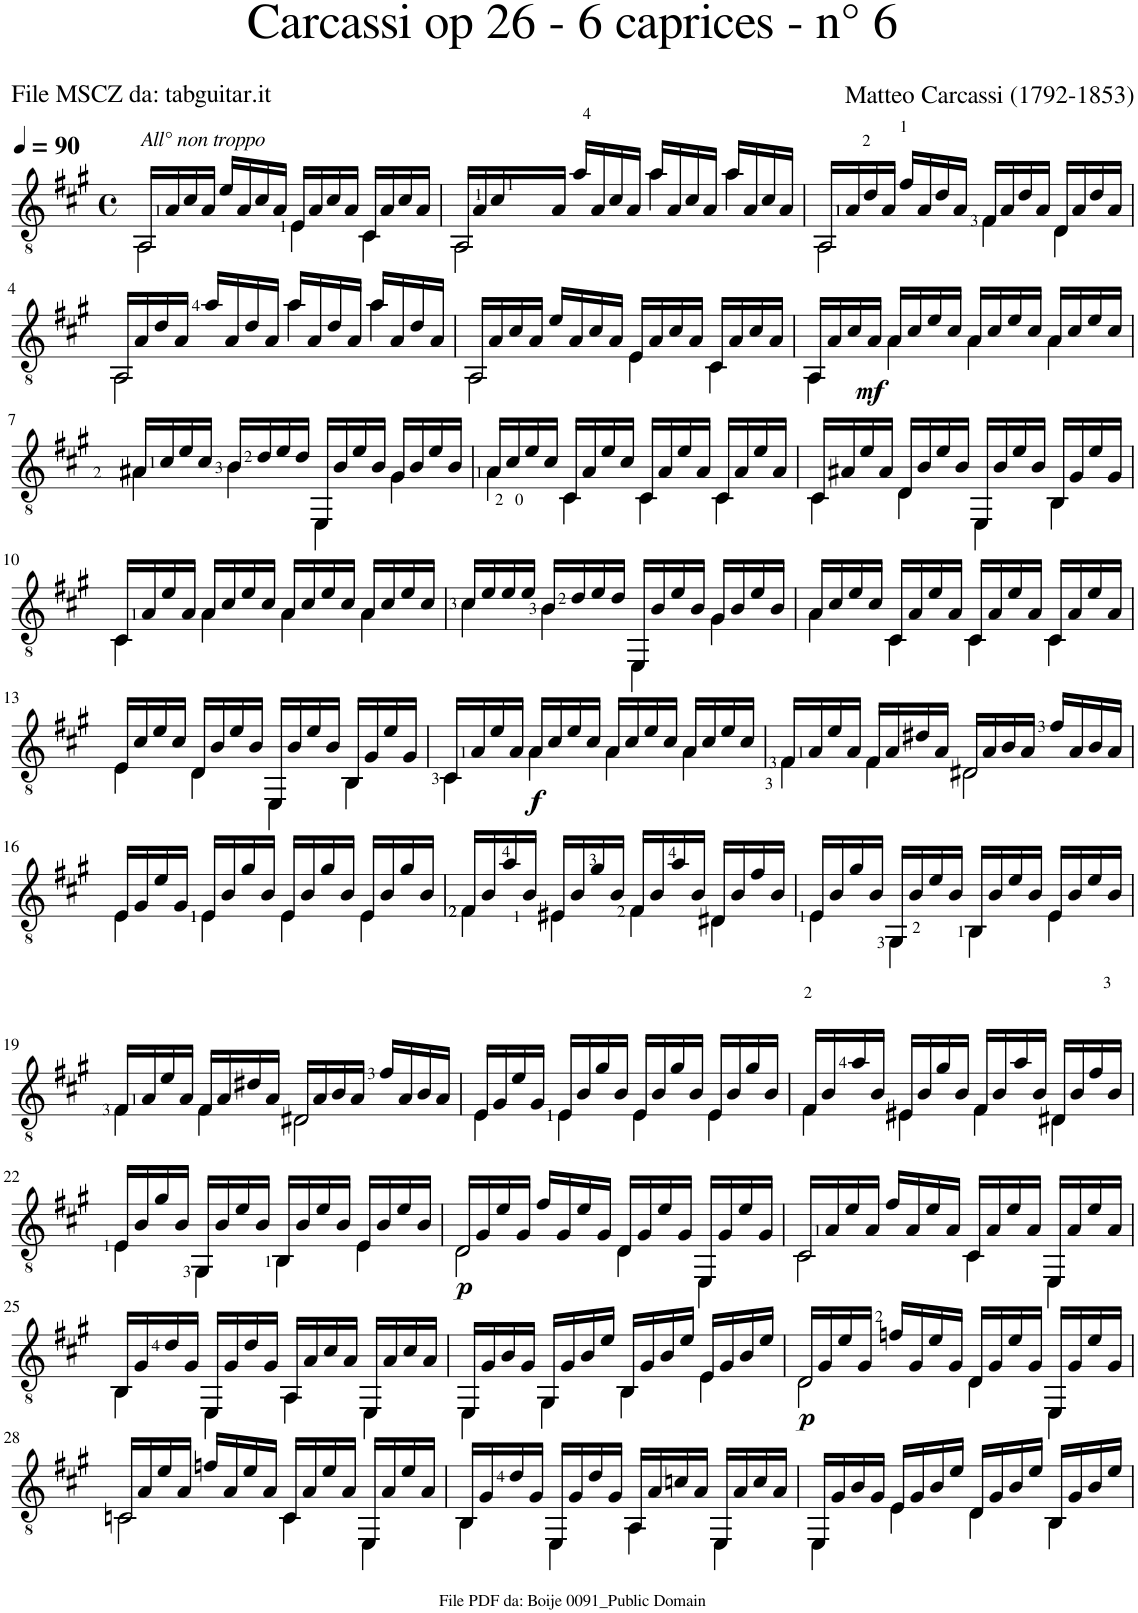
**kern	**dynam
*part1	*part1
*staff1	*staff1
*I"Guitar	*
*I'Guit.	*
*clefGv2	*
*k[f#c#g#]	*
*M4/4	*
*met(c)	*
*MM90	*
=1	=1
!LO:TX:a:i:t=All° non troppo	!
!LO:N:head=open	!
*^	*
16AA/LL	2AA\	.
16A/	.	.
16c#/	.	.
16A/JJ	.	.
16e/LL	.	.
16A/	.	.
16c#/	.	.
16A/JJ	.	.
16E/LL	4E\	.
16A/	.	.
16c#/	.	.
16A/JJ	.	.
16C#/LL	4C#\	.
16A/	.	.
16c#/	.	.
16A/JJ	.	.
=2	=2	=2
!LO:N:head=open	!	!
16AA/LL	2AA\	.
16A/	.	.
16c#/	.	.
16A/JJ	.	.
16a/LL	.	.
16A/	.	.
16c#/	.	.
16A/JJ	.	.
16a/LL	4a\	.
16A/	.	.
16c#/	.	.
16A/JJ	.	.
16a/LL	4a\	.
16A/	.	.
16c#/	.	.
16A/JJ	.	.
=3	=3	=3
!LO:N:head=open	!	!
16AA/LL	2AA\	.
16A/	.	.
16d/	.	.
16A/JJ	.	.
16f#/LL	.	.
16A/	.	.
16d/	.	.
16A/JJ	.	.
16F#/LL	4F#\	.
16A/	.	.
16d/	.	.
16A/JJ	.	.
16D/LL	4D\	.
16A/	.	.
16d/	.	.
16A/JJ	.	.
!!LO:LB:g=z	!!
=4	=4	=4
!LO:N:head=open	!	!
16AA/LL	2AA\	.
16A/	.	.
16d/	.	.
16A/JJ	.	.
16a/LL	.	.
16A/	.	.
16d/	.	.
16A/JJ	.	.
16a/LL	4a\	.
16A/	.	.
16d/	.	.
16A/JJ	.	.
16a/LL	4a\	.
16A/	.	.
16d/	.	.
16A/JJ	.	.
=5	=5	=5
!LO:N:head=open	!	!
16AA/LL	2AA\	.
16A/	.	.
16c#/	.	.
16A/JJ	.	.
16e/LL	.	.
16A/	.	.
16c#/	.	.
16A/JJ	.	.
16E/LL	4E\	.
16A/	.	.
16c#/	.	.
16A/JJ	.	.
16C#/LL	4C#\	.
16A/	.	.
16c#/	.	.
16A/JJ	.	.
=6	=6	=6
16AA/LL	4AA\	.
16A/	.	.
16c#/	.	.
!	!	!LO:DY:b
16A/JJ	.	mf
16A/LL	4A\	.
16c#/	.	.
16e/	.	.
16c#/JJ	.	.
16A/LL	4A\	.
16c#/	.	.
16e/	.	.
16c#/JJ	.	.
16A/LL	4A\	.
16c#/	.	.
16e/	.	.
16c#/JJ	.	.
!!LO:LB:g=z	!!
=7	=7	=7
16A#X/LL	4A#\	.
16c#/	.	.
16e/	.	.
16c#/JJ	.	.
16B/LL	4B\	.
16d/	.	.
16e/	.	.
16d/JJ	.	.
16EE/LL	4EE\	.
16B/	.	.
16e/	.	.
16B/JJ	.	.
16G#/LL	4G#\	.
16B/	.	.
16e/	.	.
16B/JJ	.	.
=8	=8	=8
16A/LL	4A\	.
16c#/	.	.
16e/	.	.
16c#/JJ	.	.
16C#/LL	4C#\	.
16A/	.	.
16e/	.	.
16c#/JJ	.	.
16C#/LL	4C#\	.
16A/	.	.
16e/	.	.
16A/JJ	.	.
16C#/LL	4C#\	.
16A/	.	.
16e/	.	.
16A/JJ	.	.
=9	=9	=9
16C#/LL	4C#\	.
16A#X/	.	.
16e/	.	.
16A#/JJ	.	.
16D/LL	4D\	.
16B/	.	.
16e/	.	.
16B/JJ	.	.
16EE/LL	4EE\	.
16B/	.	.
16e/	.	.
16B/JJ	.	.
16BB/LL	4BB\	.
16G#/	.	.
16e/	.	.
16G#/JJ	.	.
!!LO:LB:g=z	!!
=10	=10	=10
16C#/LL	4C#\	.
16A/	.	.
16e/	.	.
16A/JJ	.	.
16A/LL	4A\	.
16c#/	.	.
16e/	.	.
16c#/JJ	.	.
16A/LL	4A\	.
16c#/	.	.
16e/	.	.
16c#/JJ	.	.
16A/LL	4A\	.
16c#/	.	.
16e/	.	.
16c#/JJ	.	.
=11	=11	=11
16c#/LL	4c#\	.
16e/	.	.
16e/	.	.
16e/JJ	.	.
16B/LL	4B\	.
16d/	.	.
16e/	.	.
16d/JJ	.	.
16EE/LL	4EE\	.
16B/	.	.
16e/	.	.
16B/JJ	.	.
16G#/LL	4G#\	.
16B/	.	.
16e/	.	.
16B/JJ	.	.
=12	=12	=12
16A/LL	4A\	.
16c#/	.	.
16e/	.	.
16c#/JJ	.	.
16C#/LL	4C#\	.
16A/	.	.
16e/	.	.
16A/JJ	.	.
16C#/LL	4C#\	.
16A/	.	.
16e/	.	.
16A/JJ	.	.
16C#/LL	4C#\	.
16A/	.	.
16e/	.	.
16A/JJ	.	.
!!LO:LB:g=z	!!
=13	=13	=13
16E/LL	4E\	.
16c#/	.	.
16e/	.	.
16c#/JJ	.	.
16D/LL	4D\	.
16B/	.	.
16e/	.	.
16B/JJ	.	.
16EE/LL	4EE\	.
16B/	.	.
16e/	.	.
16B/JJ	.	.
16BB/LL	4BB\	.
16G#/	.	.
16e/	.	.
16G#/JJ	.	.
=14	=14	=14
16C#/LL	4C#\	.
16A/	.	.
16e/	.	.
16A/JJ	.	.
!	!	!LO:DY:b
16A/LL	4A\	f
16c#/	.	.
16e/	.	.
16c#/JJ	.	.
16A/LL	4A\	.
16c#/	.	.
16e/	.	.
16c#/JJ	.	.
16A/LL	4A\	.
16c#/	.	.
16e/	.	.
16c#/JJ	.	.
=15	=15	=15
16F#/LL	4F#\	.
16A/	.	.
16e/	.	.
16A/JJ	.	.
16F#/LL	4F#\	.
16A/	.	.
16d#X/	.	.
16A/JJ	.	.
!LO:N:head=open	!	!
16D#X/LL	2D#\	.
16A/	.	.
16B/	.	.
16A/JJ	.	.
16f#/LL	.	.
16A/	.	.
16B/	.	.
16A/JJ	.	.
!!LO:LB:g=z	!!
=16	=16	=16
16E/LL	4E\	.
16G#/	.	.
16e/	.	.
16G#/JJ	.	.
16E/LL	4E\	.
16B/	.	.
16g#/	.	.
16B/JJ	.	.
16E/LL	4E\	.
16B/	.	.
16g#/	.	.
16B/JJ	.	.
16E/LL	4E\	.
16B/	.	.
16g#/	.	.
16B/JJ	.	.
=17	=17	=17
16F#/LL	4F#\	.
16B/	.	.
16a/	.	.
16B/JJ	.	.
16E#X/LL	4E#\	.
16B/	.	.
16g#/	.	.
16B/JJ	.	.
16F#/LL	4F#\	.
16B/	.	.
16a/	.	.
16B/JJ	.	.
16D#X/LL	4D#\	.
16B/	.	.
16f#/	.	.
16B/JJ	.	.
=18	=18	=18
16E/LL	4E\	.
16B/	.	.
16g#/	.	.
16B/JJ	.	.
16GG#/LL	4GG#\	.
16B/	.	.
16e/	.	.
16B/JJ	.	.
16BB/LL	4BB\	.
16B/	.	.
16e/	.	.
16B/JJ	.	.
16E/LL	4E\	.
16B/	.	.
16e/	.	.
16B/JJ	.	.
!!LO:LB:g=z	!!
=19	=19	=19
16F#/LL	4F#\	.
16A/	.	.
16e/	.	.
16A/JJ	.	.
16F#/LL	4F#\	.
16A/	.	.
16d#X/	.	.
16A/JJ	.	.
!LO:N:head=open	!	!
16D#X/LL	2D#\	.
16A/	.	.
16B/	.	.
16A/JJ	.	.
16f#/LL	.	.
16A/	.	.
16B/	.	.
16A/JJ	.	.
=20	=20	=20
16E/LL	4E\	.
16G#/	.	.
16e/	.	.
16G#/JJ	.	.
16E/LL	4E\	.
16B/	.	.
16g#/	.	.
16B/JJ	.	.
16E/LL	4E\	.
16B/	.	.
16g#/	.	.
16B/JJ	.	.
16E/LL	4E\	.
16B/	.	.
16g#/	.	.
16B/JJ	.	.
=21	=21	=21
16F#/LL	4F#\	.
16B/	.	.
16a/	.	.
16B/JJ	.	.
16E#X/LL	4E#\	.
16B/	.	.
16g#/	.	.
16B/JJ	.	.
16F#/LL	4F#\	.
16B/	.	.
16a/	.	.
16B/JJ	.	.
16D#X/LL	4D#\	.
16B/	.	.
16f#/	.	.
16B/JJ	.	.
!!LO:LB:g=z	!!
=22	=22	=22
16E/LL	4E\	.
16B/	.	.
16g#/	.	.
16B/JJ	.	.
16GG#/LL	4GG#\	.
16B/	.	.
16e/	.	.
16B/JJ	.	.
16BB/LL	4BB\	.
16B/	.	.
16e/	.	.
16B/JJ	.	.
16E/LL	4E\	.
16B/	.	.
16e/	.	.
16B/JJ	.	.
=23	=23	=23
!LO:N:head=open	!	!LO:DY:b
16D/LL	2D\	p
16G#/	.	.
16e/	.	.
16G#/JJ	.	.
16f#/LL	.	.
16G#/	.	.
16e/	.	.
16G#/JJ	.	.
16D/LL	4D\	.
16G#/	.	.
16e/	.	.
16G#/JJ	.	.
16EE/LL	4EE\	.
16G#/	.	.
16e/	.	.
16G#/JJ	.	.
=24	=24	=24
!LO:N:head=open	!	!
16C#/LL	2C#\	.
16A/	.	.
16e/	.	.
16A/JJ	.	.
16f#/LL	.	.
16A/	.	.
16e/	.	.
16A/JJ	.	.
16C#/LL	4C#\	.
16A/	.	.
16e/	.	.
16A/JJ	.	.
16EE/LL	4EE\	.
16A/	.	.
16e/	.	.
16A/JJ	.	.
!!LO:LB:g=z	!!
=25	=25	=25
16BB/LL	4BB\	.
16G#/	.	.
16d/	.	.
16G#/JJ	.	.
16EE/LL	4EE\	.
16G#/	.	.
16d/	.	.
16G#/JJ	.	.
16AA/LL	4AA\	.
16A/	.	.
16c#/	.	.
16A/JJ	.	.
16EE/LL	4EE\	.
16A/	.	.
16c#/	.	.
16A/JJ	.	.
=26	=26	=26
16EE/LL	4EE\	.
16G#/	.	.
16B/	.	.
16G#/JJ	.	.
16GG#/LL	4GG#\	.
16G#/	.	.
16B/	.	.
16e/JJ	.	.
16BB/LL	4BB\	.
16G#/	.	.
16B/	.	.
16e/JJ	.	.
16E/LL	4E\	.
16G#/	.	.
16B/	.	.
16e/JJ	.	.
=27	=27	=27
!LO:N:head=open	!	!LO:DY:b
16D/LL	2D\	p
16G#/	.	.
16e/	.	.
16G#/JJ	.	.
16fn/LL	.	.
16G#/	.	.
16e/	.	.
16G#/JJ	.	.
16D/LL	4D\	.
16G#/	.	.
16e/	.	.
16G#/JJ	.	.
16EE/LL	4EE\	.
16G#/	.	.
16e/	.	.
16G#/JJ	.	.
!!LO:LB:g=z	!!
=28	=28	=28
!LO:N:head=open	!	!
16Cn/LL	2C\	.
16A/	.	.
16e/	.	.
16A/JJ	.	.
16fn/LL	.	.
16A/	.	.
16e/	.	.
16A/JJ	.	.
16C/LL	4C\	.
16A/	.	.
16e/	.	.
16A/JJ	.	.
16EE/LL	4EE\	.
16A/	.	.
16e/	.	.
16A/JJ	.	.
=29	=29	=29
16BB/LL	4BB\	.
16G#/	.	.
16d/	.	.
16G#/JJ	.	.
16EE/LL	4EE\	.
16G#/	.	.
16d/	.	.
16G#/JJ	.	.
16AA/LL	4AA\	.
16A/	.	.
16cn/	.	.
16A/JJ	.	.
16EE/LL	4EE\	.
16A/	.	.
16c/	.	.
16A/JJ	.	.
=30	=30	=30
16EE/LL	4EE\	.
16G#/	.	.
16B/	.	.
16G#/JJ	.	.
16E/LL	4E\	.
16G#/	.	.
16B/	.	.
16e/JJ	.	.
16D/LL	4D\	.
16G#/	.	.
16B/	.	.
16e/JJ	.	.
16BB/LL	4BB\	.
16G#/	.	.
16B/	.	.
16e/JJ	.	.
*v	*v	*
=	=
*-	*-
